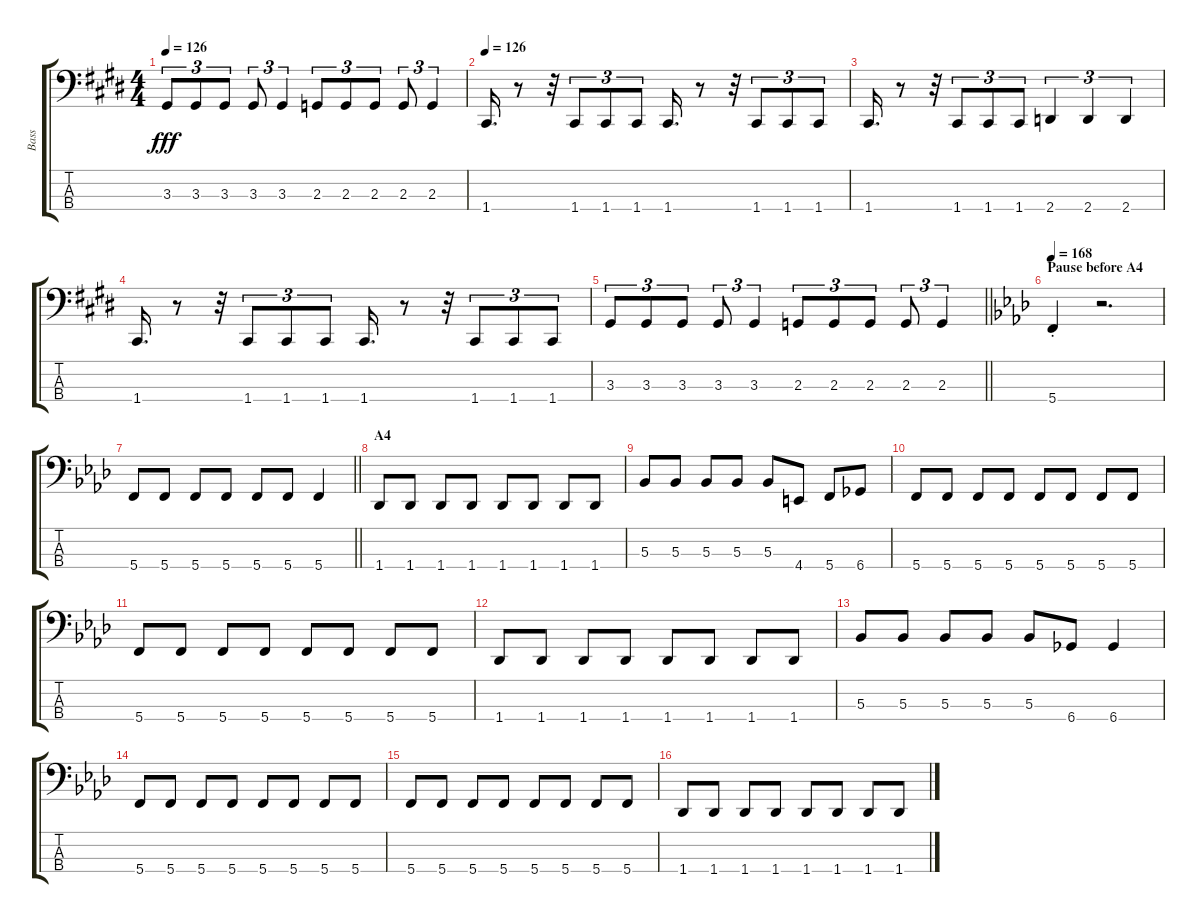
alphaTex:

\track ("Bass" "Bass") {instrument electricbassfinger}
\staff {score tabs}
\tuning (Eb2 Bb1 F1 C1) {hide}
\ts (4 4)
\tempo 126
\clef f4
\ks c#minor
3.3.8{tu (3 2) dy fff} 3.3.8{tu (3 2)} 3.3.8{tu (3 2)} 3.3.8{tu (3 2)} 3.3.4{tu (3 2)} 2.3.8{tu (3 2)} 2.3.8{tu (3 2)} 2.3.8{tu (3 2)} 2.3.8{tu (3 2)} 2.3.4{tu (3 2)} |
\tempo 126
1.4.16{d} r.8 r.32 1.4.8{tu (3 2)} 1.4.8{tu (3 2)} 1.4.8{tu (3 2)} 1.4.16{d} r.8 r.32 1.4.8{tu (3 2)} 1.4.8{tu (3 2)} 1.4.8{tu (3 2)} |
1.4.16{d} r.8 r.32 1.4.8{tu (3 2)} 1.4.8{tu (3 2)} 1.4.8{tu (3 2)} 2.4.4{tu (3 2)} 2.4.4{tu (3 2)} 2.4.4{tu (3 2)} |
1.4.16{d} r.8 r.32 1.4.8{tu (3 2)} 1.4.8{tu (3 2)} 1.4.8{tu (3 2)} 1.4.16{d} r.8 r.32 1.4.8{tu (3 2)} 1.4.8{tu (3 2)} 1.4.8{tu (3 2)} |
\barLineRight lightlight
3.3.8{tu (3 2)} 3.3.8{tu (3 2)} 3.3.8{tu (3 2)} 3.3.8{tu (3 2)} 3.3.4{tu (3 2)} 2.3.8{tu (3 2)} 2.3.8{tu (3 2)} 2.3.8{tu (3 2)} 2.3.8{tu (3 2)} 2.3.4{tu (3 2)} |
\section ("" "Pause before A4")
\tempo 168
\ks fminor
5.4{st}.4 r.2{d} |
\barLineRight lightlight
5.4.8 5.4.8 5.4.8 5.4.8 5.4.8 5.4.8 5.4.4 |
\section ("" "A4")
1.4.8 1.4.8 1.4.8 1.4.8 1.4.8 1.4.8 1.4.8 1.4.8 |
5.3.8 5.3.8 5.3.8 5.3.8 5.3.8 4.4.8 5.4.8 6.4.8 |
5.4.8 5.4.8 5.4.8 5.4.8 5.4.8 5.4.8 5.4.8 5.4.8 |
5.4.8 5.4.8 5.4.8 5.4.8 5.4.8 5.4.8 5.4.8 5.4.8 |
1.4.8 1.4.8 1.4.8 1.4.8 1.4.8 1.4.8 1.4.8 1.4.8 |
5.3.8 5.3.8 5.3.8 5.3.8 5.3.8 6.4.8 6.4.4 |
5.4.8 5.4.8 5.4.8 5.4.8 5.4.8 5.4.8 5.4.8 5.4.8 |
5.4.8 5.4.8 5.4.8 5.4.8 5.4.8 5.4.8 5.4.8 5.4.8 |
1.4.8 1.4.8 1.4.8 1.4.8 1.4.8 1.4.8 1.4.8 1.4.8
